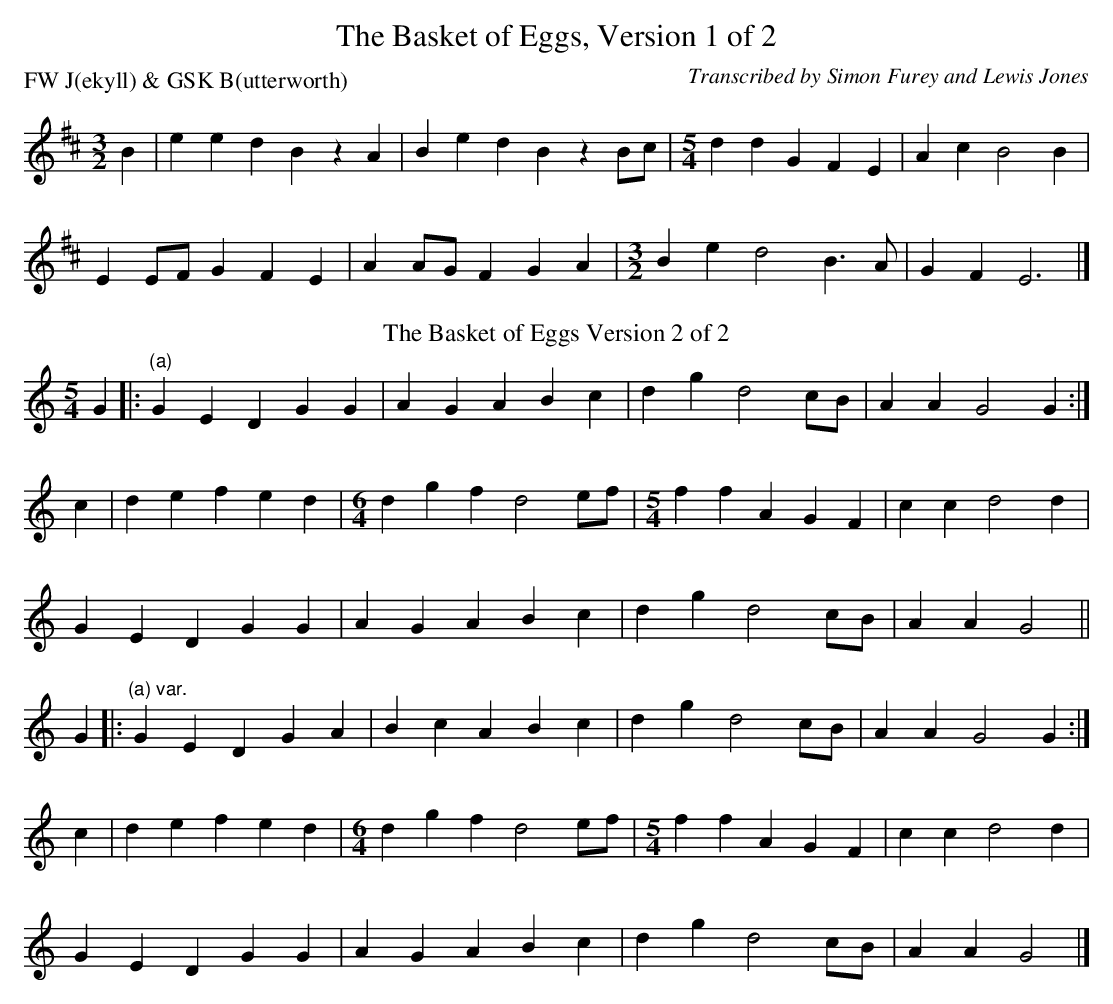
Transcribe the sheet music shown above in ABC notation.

X:1
T:The Basket of Eggs, Version 1 of 2
P:FW J(ekyll) & GSK B(utterworth)
C:Transcribed by Simon Furey and Lewis Jones
L:1/4
M:3/2
K:Edor
B | e e d B z A | B e d B z B/c/ |[M:5/4] d d G F E | A c B2 B |$ E E/F/ G F E | A A/G/ F G A | [M:3/2] B e d2 B3/2 A/ | G F E3 |]
T:The Basket of Eggs Version 2 of 2
C:Heygate, Rusper, 11.10.
L:1/4
M:5/4
K:Gmix
G |:"^(a)" G E D G G | A G A B c | d g d2 c/B/ | A A G2 G :|$ c | d e f e d |
[M:6/4] d g f d2 e/f/ |[M:5/4] f f A G F | c c d2 d |$ G E D G G | A G A B c | d g d2 c/B/ | A A G2 ||$ G |:"^(a) var." G E D G A | B c A B c | d g d2 c/B/ | A A G2 G :|$ c | d e f e d | [M:6/4] d g f d2 e/f/ |[M:5/4] f f A G F | c c d2 d |$ G E D G G | A G A B c | d g d2 c/B/ | A A G2 |]
